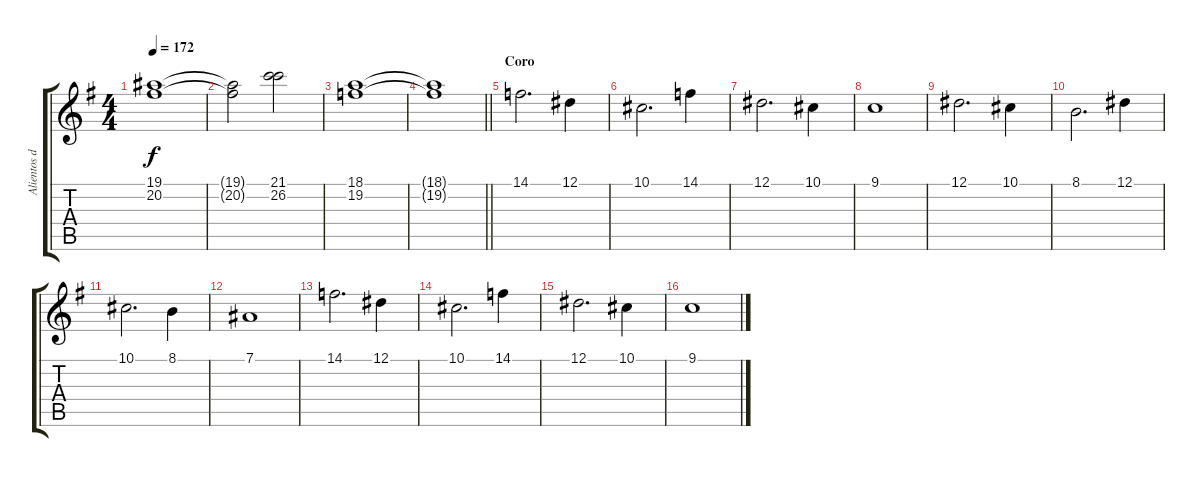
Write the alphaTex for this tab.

\track ("Alientos de madera" "Alientos d") {instrument flute}
\staff {score tabs}
\tuning (Eb4 Bb3 Gb3 Db3 Ab2 Eb2) {hide}
\ts (4 4)
\tempo 172
\clef g2
\ks eminor
(19.1 20.2).1{dy f} |
(19.1{t} 20.2{t}).2 (21.1 26.2).2 |
(18.1 19.2).1 |
\barLineRight lightlight
(18.1{t} 19.2{t}).1 |
\section ("" "Coro")
14.1.2{d} 12.1.4 |
10.1.2{d} 14.1.4 |
12.1.2{d} 10.1.4 |
9.1.1 |
12.1.2{d} 10.1.4 |
8.1.2{d} 12.1.4 |
10.1.2{d} 8.1.4 |
7.1.1 |
14.1.2{d} 12.1.4 |
10.1.2{d} 14.1.4 |
12.1.2{d} 10.1.4 |
9.1.1
